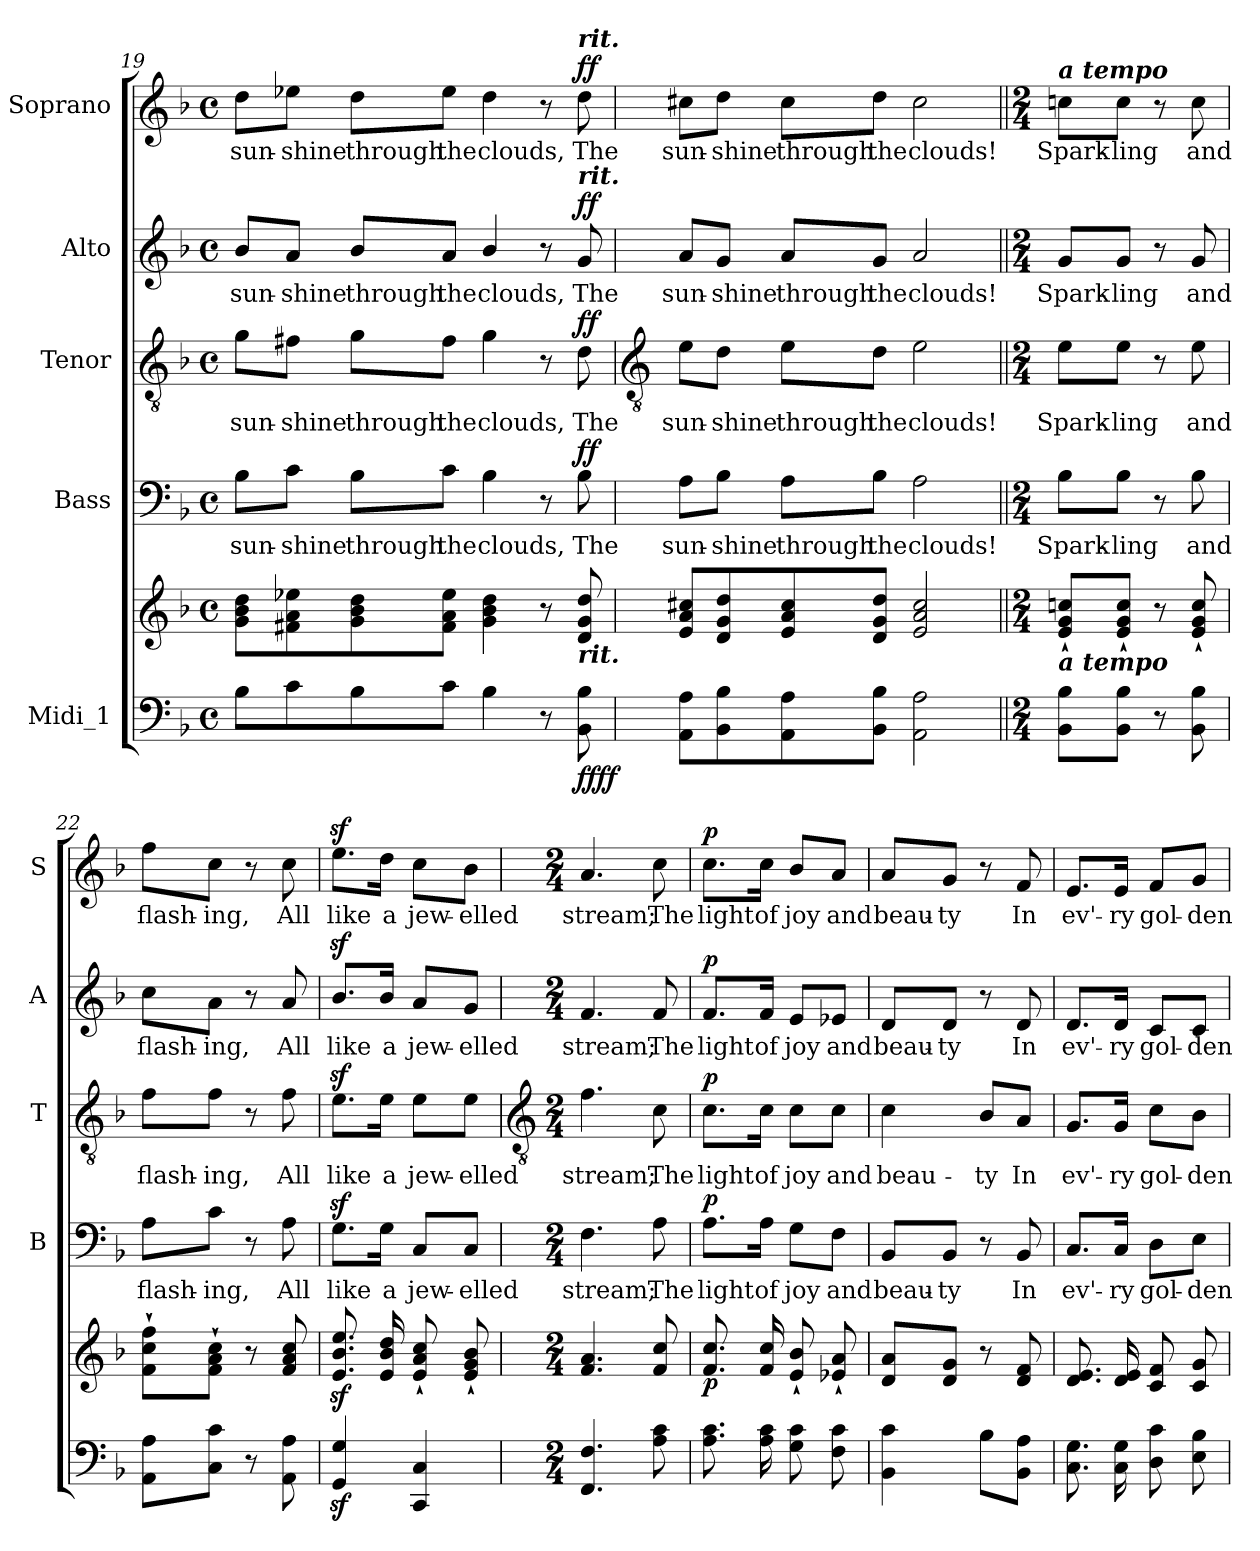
**kern	**kern	**dynam	**kern	**text	**dynam	**kern	**text	**dynam	**kern	**text	**dynam	**kern	**text	**dynam
*part5	*part5	*part5	*part4	*part4	*part4	*part3	*part3	*part3	*part2	*part2	*part2	*part1	*part1	*part1
*staff6	*staff5	*staff5/6	*staff4	*staff4	*staff4	*staff3	*staff3	*staff3	*staff2	*staff2	*staff2	*staff1	*staff1	*staff1
*I"Midi_1	*	*	*I"Bass	*	*	*I"Tenor	*	*	*I"Alto	*	*	*I"Soprano	*	*
*	*	*	*I'B	*	*	*I'T	*	*	*I'A	*	*	*I'S	*	*
*clefF4	*clefG2	*	*clefF4	*	*	*clefGv2	*	*	*clefG2	*	*	*clefG2	*	*
*k[b-]	*k[b-]	*	*k[b-]	*	*	*k[b-]	*	*	*k[b-]	*	*	*k[b-]	*	*
*F:	*F:	*	*F:	*	*	*F:	*	*	*F:	*	*	*F:	*	*
*M4/4	*M4/4	*	*M4/4	*	*	*M4/4	*	*	*M4/4	*	*	*M4/4	*	*
*met(c)	*met(c)	*	*met(c)	*	*	*met(c)	*	*	*met(c)	*	*	*met(c)	*	*
=19	=19	=19	=19	=19	=19	=19	=19	=19	=19	=19	=19	=19	=19	=19
!	!	!	!	!LO:LY:b	!	!	!LO:LY:b	!	!	!LO:LY:b	!	!	!LO:LY:b	!
8B-L	8g 8b- 8ddL	.	8B-\L	sun-	.	8g\L	sun-	.	8b-/L	sun-	.	8dd\L	sun-	.
!	!	!	!	!LO:LY:b	!	!	!LO:LY:b	!	!	!LO:LY:b	!	!	!LO:LY:b	!
8c	8f#X 8a 8ee-X	.	8c\J	-shine	.	8f#X\J	-shine	.	8a/J	-shine	.	8ee-X\J	-shine	.
!	!	!	!	!LO:LY:b	!	!	!LO:LY:b	!	!	!LO:LY:b	!	!	!LO:LY:b	!
8B-	8g 8b- 8dd	.	8B-\L	through	.	8g\L	through	.	8b-/L	through	.	8dd\L	through	.
!	!	!	!	!LO:LY:b	!	!	!LO:LY:b	!	!	!LO:LY:b	!	!	!LO:LY:b	!
8cJ	8f# 8a 8ee-J	.	8c\J	the	.	8f#\J	the	.	8a/J	the	.	8ee-\J	the	.
!	!	!	!	!LO:LY:b	!	!	!LO:LY:b	!	!	!LO:LY:b	!	!	!LO:LY:b	!
4B-	4g 4b- 4dd	.	4B-	clouds,	.	4g	clouds,	.	4b-/	clouds,	.	4dd	clouds,	.
8r	8r	.	8r	.	.	8r	.	.	8r	.	.	8r	.	.
!	!	!	!	!	!	!	!	!	!	!	!	!LO:TX:a:Bi:t=rit.	!	!
!	!	!	!	!	!	!	!	!	!LO:TX:a:Bi:t=rit.	!	!	!	!	!
!	!LO:TX:b:Bi:t=rit.	!	!	!	!	!	!	!	!	!	!	!	!	!
!	!	!LO:DY:b=2	!	!LO:LY:b	!	!	!LO:LY:b	!	!	!LO:LY:b	!	!	!LO:LY:b	!
!	!	!LO:DY:n=1:b	!	!	!LO:DY:b	!	!	!LO:DY:b	!	!	!LO:DY:b	!	!	!LO:DY:b
8BB- 8B-	8d 8g 8dd	ff ff	8B-	The	ff	8d	The	ff	8g	The	ff	8dd	The	ff
!!LO:LB:g=z
=20	=20	=20	=20	=20	=20	=20	=20	=20	=20	=20	=20	=20	=20	=20
*	*	*	*	*	*	*clefGv2	*	*	*	*	*	*	*	*
!	!	!	!	!LO:LY:b	!	!	!LO:LY:b	!	!	!LO:LY:b	!	!	!LO:LY:b	!
8AA 8AL	8e 8a 8cc#XL	.	8A\L	sun-	.	8e\L	sun-	.	8a/L	sun-	.	8cc#X\L	sun-	.
!	!	!	!	!LO:LY:b	!	!	!LO:LY:b	!	!	!LO:LY:b	!	!	!LO:LY:b	!
8BB- 8B-	8d 8g 8dd	.	8B-\J	-shine	.	8d\J	-shine	.	8g/J	-shine	.	8dd\J	-shine	.
!	!	!	!	!LO:LY:b	!	!	!LO:LY:b	!	!	!LO:LY:b	!	!	!LO:LY:b	!
8AA 8A	8e 8a 8cc#	.	8A\L	through	.	8e\L	through	.	8a/L	through	.	8cc#\L	through	.
!	!	!	!	!LO:LY:b	!	!	!LO:LY:b	!	!	!LO:LY:b	!	!	!LO:LY:b	!
8BB- 8B-J	8d 8g 8ddJ	.	8B-\J	the	.	8d\J	the	.	8g/J	the	.	8dd\J	the	.
!	!	!	!	!LO:LY:b	!	!	!LO:LY:b	!	!	!LO:LY:b	!	!	!LO:LY:b	!
2AA 2A	2e 2a 2cc#	.	2A	clouds!	.	2e	clouds!	.	2a	clouds!	.	2cc#	clouds!	.
=21||	=21||	=21||	=21||	=21||	=21||	=21||	=21||	=21||	=21||	=21||	=21||	=21||	=21||	=21||
*M2/4	*M2/4	*	*M2/4	*	*	*M2/4	*	*	*M2/4	*	*	*M2/4	*	*
!	!	!	!	!	!	!	!	!	!	!	!	!LO:TX:a:Bi:t=a tempo	!	!
!	!LO:TX:b:Bi:t=a tempo	!	!	!	!	!	!	!	!	!	!	!	!	!
!	!	!	!	!LO:LY:b	!	!	!LO:LY:b	!	!	!LO:LY:b	!	!	!LO:LY:b	!
8BB- 8B-L	8e` 8g` 8ccn`L	.	8B-\L	Spark-	.	8e\L	Spark-	.	8g/L	Spark-	.	8ccn\L	Spark-	.
!	!	!	!	!LO:LY:b	!	!	!LO:LY:b	!	!	!LO:LY:b	!	!	!LO:LY:b	!
8BB- 8B-J	8e` 8g` 8cc`J	.	8B-\J	-ling	.	8e\J	-ling	.	8g/J	-ling	.	8cc\J	-ling	.
8r	8r	.	8r	.	.	8r	.	.	8r	.	.	8r	.	.
!	!	!	!	!LO:LY:b	!	!	!LO:LY:b	!	!	!LO:LY:b	!	!	!LO:LY:b	!
8BB- 8B-	8e` 8g` 8cc`	.	8B-	and	.	8e	and	.	8g	and	.	8cc	and	.
=22	=22	=22	=22	=22	=22	=22	=22	=22	=22	=22	=22	=22	=22	=22
!	!	!	!	!LO:LY:b	!	!	!LO:LY:b	!	!	!LO:LY:b	!	!	!LO:LY:b	!
8AA 8AL	8f` 8cc` 8ff`L	.	8A\L	flash-	.	8f\L	flash-	.	8cc\L	flash-	.	8ff\L	flash-	.
!	!	!	!	!LO:LY:b	!	!	!LO:LY:b	!	!	!LO:LY:b	!	!	!LO:LY:b	!
8C 8cJ	8f` 8a` 8cc`J	.	8c\J	-ing,	.	8f\J	-ing,	.	8a\J	-ing,	.	8cc\J	-ing,	.
8r	8r	.	8r	.	.	8r	.	.	8r	.	.	8r	.	.
!	!	!	!	!LO:LY:b	!	!	!LO:LY:b	!	!	!LO:LY:b	!	!	!LO:LY:b	!
8AA 8A	8f 8a 8cc	.	8A	All	.	8f	All	.	8a	All	.	8cc	All	.
=23	=23	=23	=23	=23	=23	=23	=23	=23	=23	=23	=23	=23	=23	=23
!	!	!	!	!LO:LY:b	!	!	!LO:LY:b	!	!	!LO:LY:b	!	!	!LO:LY:b	!
4GGz< 4Gz<	8.ez< 8.b-z< 8.eez<L	.	8.Gz<\L	like	.	8.ez<\L	like	.	8.b-z</L	like	.	8.eez<\L	like	.
!	!	!	!	!LO:LY:b	!	!	!LO:LY:b	!	!	!LO:LY:b	!	!	!LO:LY:b	!
.	16e 16b- 16ddL	.	16G\Jk	a	.	16e\Jk	a	.	16b-/Jk	a	.	16dd\Jk	a	.
!	!	!	!	!LO:LY:b	!	!	!LO:LY:b	!	!	!LO:LY:b	!	!	!LO:LY:b	!
4CC 4C	8e` 8a` 8cc`	.	8C/L	jew-	.	8e\L	jew-	.	8a/L	jew-	.	8cc\L	jew-	.
!	!	!	!	!LO:LY:b	!	!	!LO:LY:b	!	!	!LO:LY:b	!	!	!LO:LY:b	!
.	8e/` 8g/` 8b-/`J	.	8C/J	-elled	.	8e\J	-elled	.	8g/J	-elled	.	8b-\J	-elled	.
!!LO:LB:g=z
=24	=24	=24	=24	=24	=24	=24	=24	=24	=24	=24	=24	=24	=24	=24
*	*	*	*	*	*	*clefGv2	*	*	*	*	*	*	*	*
*M2/4	*M2/4	*	*M2/4	*	*	*M2/4	*	*	*M2/4	*	*	*M2/4	*	*
!	!	!	!	!LO:LY:b	!	!	!LO:LY:b	!	!	!LO:LY:b	!	!	!LO:LY:b	!
4.FF 4.F	4.f 4.a	.	4.F	stream;	.	4.f	stream;	.	4.f	stream;	.	4.a	stream;	.
!	!	!	!	!LO:LY:b	!	!	!LO:LY:b	!	!	!LO:LY:b	!	!	!LO:LY:b	!
8A 8c	8f 8cc	.	8A	The	.	8c	The	.	8f	The	.	8cc	The	.
=25	=25	=25	=25	=25	=25	=25	=25	=25	=25	=25	=25	=25	=25	=25
!	!	!LO:DY:b	!	!LO:LY:b	!LO:DY:b	!	!LO:LY:b	!LO:DY:b	!	!LO:LY:b	!LO:DY:b	!	!LO:LY:b	!LO:DY:b
8.A 8.cL	8.f 8.ccL	p	8.A\L	light	p	8.c\L	light	p	8.f/L	light	p	8.cc\L	light	p
!	!	!	!	!LO:LY:b	!	!	!LO:LY:b	!	!	!LO:LY:b	!	!	!LO:LY:b	!
16A 16cL	16f 16ccL	.	16A\Jk	of	.	16c\Jk	of	.	16f/Jk	of	.	16cc\Jk	of	.
!	!	!	!	!LO:LY:b	!	!	!LO:LY:b	!	!	!LO:LY:b	!	!	!LO:LY:b	!
8G 8c	8e/` 8b-/`	.	8G\L	joy	.	8c\L	joy	.	8e/L	joy	.	8b-/L	joy	.
!	!	!	!	!LO:LY:b	!	!	!LO:LY:b	!	!	!LO:LY:b	!	!	!LO:LY:b	!
8F 8cJ	8e-X` 8a`J	.	8F\J	and	.	8c\J	and	.	8e-X/J	and	.	8a/J	and	.
=26	=26	=26	=26	=26	=26	=26	=26	=26	=26	=26	=26	=26	=26	=26
!	!	!	!	!LO:LY:b	!	!	!LO:LY:b	!	!	!LO:LY:b	!	!	!LO:LY:b	!
4BB- 4c	8d 8aL	.	8BB-/L	beau-	.	4c	beau-	.	8d/L	beau-	.	8a/L	beau-	.
!	!	!	!	!LO:LY:b	!	!	!	!	!	!LO:LY:b	!	!	!LO:LY:b	!
.	8d 8gJ	.	8BB-/J	-ty	.	.	.	.	8d/J	-ty	.	8g/J	-ty	.
!	!	!	!	!	!	!	!LO:LY:b	!	!	!	!	!	!	!
8B-L	8r	.	8r	.	.	8B-/L	-ty	.	8r	.	.	8r	.	.
!	!	!	!	!LO:LY:b	!	!	!LO:LY:b	!	!	!LO:LY:b	!	!	!LO:LY:b	!
8BB- 8AJ	8d 8f	.	8BB-	In	.	8A/J	In	.	8d	In	.	8f	In	.
=27	=27	=27	=27	=27	=27	=27	=27	=27	=27	=27	=27	=27	=27	=27
!	!	!	!	!LO:LY:b	!	!	!LO:LY:b	!	!	!LO:LY:b	!	!	!LO:LY:b	!
8.C 8.GL	8.d 8.eL	.	8.C/L	ev'-	.	8.G/L	ev'-	.	8.d/L	ev'-	.	8.e/L	ev'-	.
!	!	!	!	!LO:LY:b	!	!	!LO:LY:b	!	!	!LO:LY:b	!	!	!LO:LY:b	!
16C 16GL	16d 16eL	.	16C/Jk	-ry	.	16G/Jk	-ry	.	16d/Jk	-ry	.	16e/Jk	-ry	.
!	!	!	!	!LO:LY:b	!	!	!LO:LY:b	!	!	!LO:LY:b	!	!	!LO:LY:b	!
8D 8c	8c 8f	.	8D\L	gol-	.	8c\L	gol-	.	8c/L	gol-	.	8f/L	gol-	.
!	!	!	!	!LO:LY:b	!	!	!LO:LY:b	!	!	!LO:LY:b	!	!	!LO:LY:b	!
8E 8B-J	8c 8gJ	.	8E\J	-den	.	8B-\J	-den	.	8c/J	-den	.	8g/J	-den	.
=	=	=	=	=	=	=	=	=	=	=	=	=	=	=
*-	*-	*-	*-	*-	*-	*-	*-	*-	*-	*-	*-	*-	*-	*-
